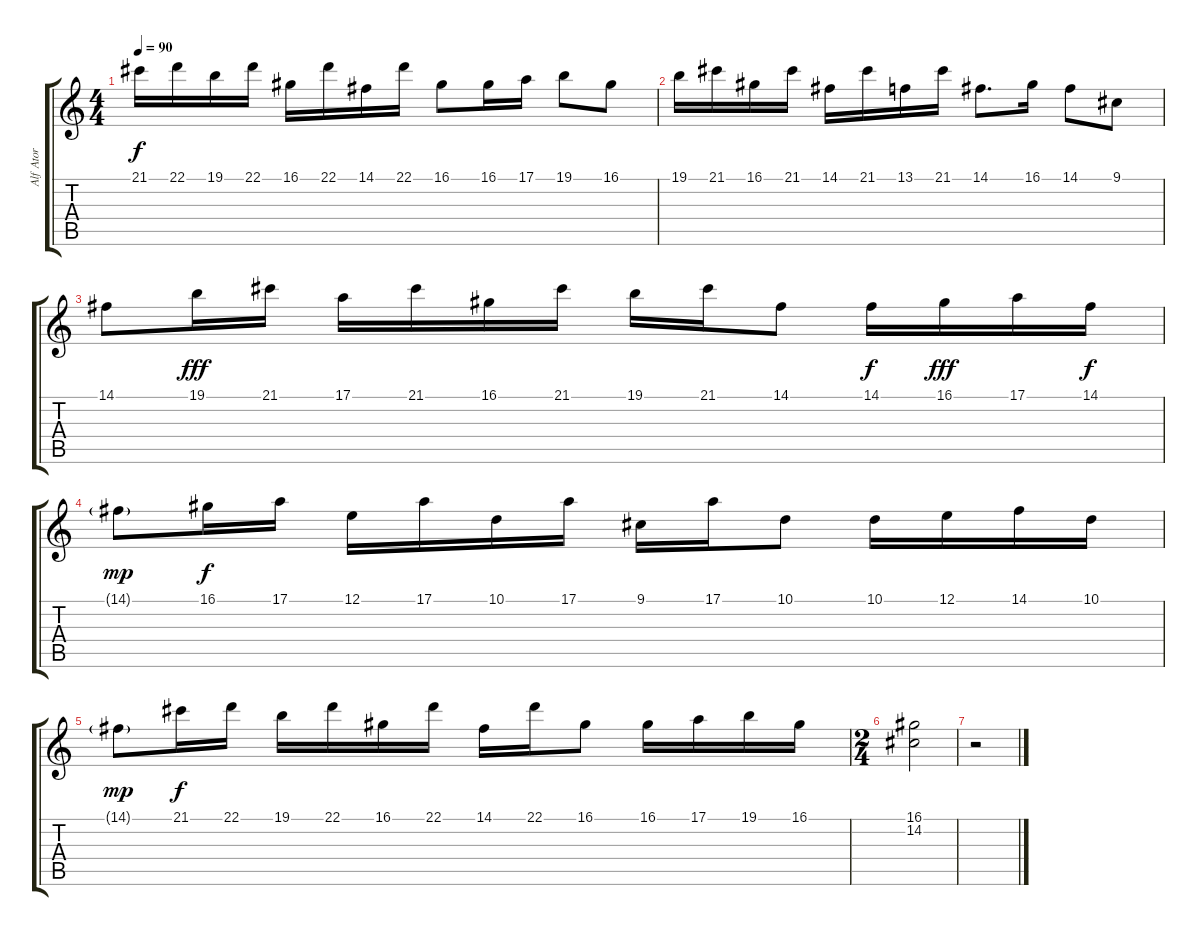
\track ("Alf Ator" "Alf Ator") {instrument trombone}
\staff {score tabs}
\tuning (E4 B3 G3 D3 A2 E2) {hide}
\ts (4 4)
\tempo 90
\clef g2
\ks c
21.1.16{dy f} 22.1.16 19.1.16 22.1.16 16.1.16 22.1.16 14.1.16 22.1.16 16.1.8 16.1.16 17.1.16 19.1.8 16.1.8 |
19.1.16 21.1.16 16.1.16 21.1.16 14.1.16 21.1.16 13.1.16 21.1.16 14.1.8{d} 16.1.16 14.1.8 9.1.8 |
14.1.8 19.1.16{dy fff} 21.1.16 17.1.16 21.1.16 16.1.16 21.1.16 19.1.16 21.1.16 14.1.8 14.1.16{dy f} 16.1.16{dy fff} 17.1.16 14.1.16{dy f} |
14.1{g}.8{dy mp} 16.1.16{dy f} 17.1.16 12.1.16 17.1.16 10.1.16 17.1.16 9.1.16 17.1.16 10.1.8 10.1.16 12.1.16 14.1.16 10.1.16 |
14.1{g}.8{dy mp} 21.1.16{dy f} 22.1.16 19.1.16 22.1.16 16.1.16 22.1.16 14.1.16 22.1.16 16.1.8 16.1.16 17.1.16 19.1.16 16.1.16 |
\ts (2 4)
(16.1 14.2).2 |
r.2
